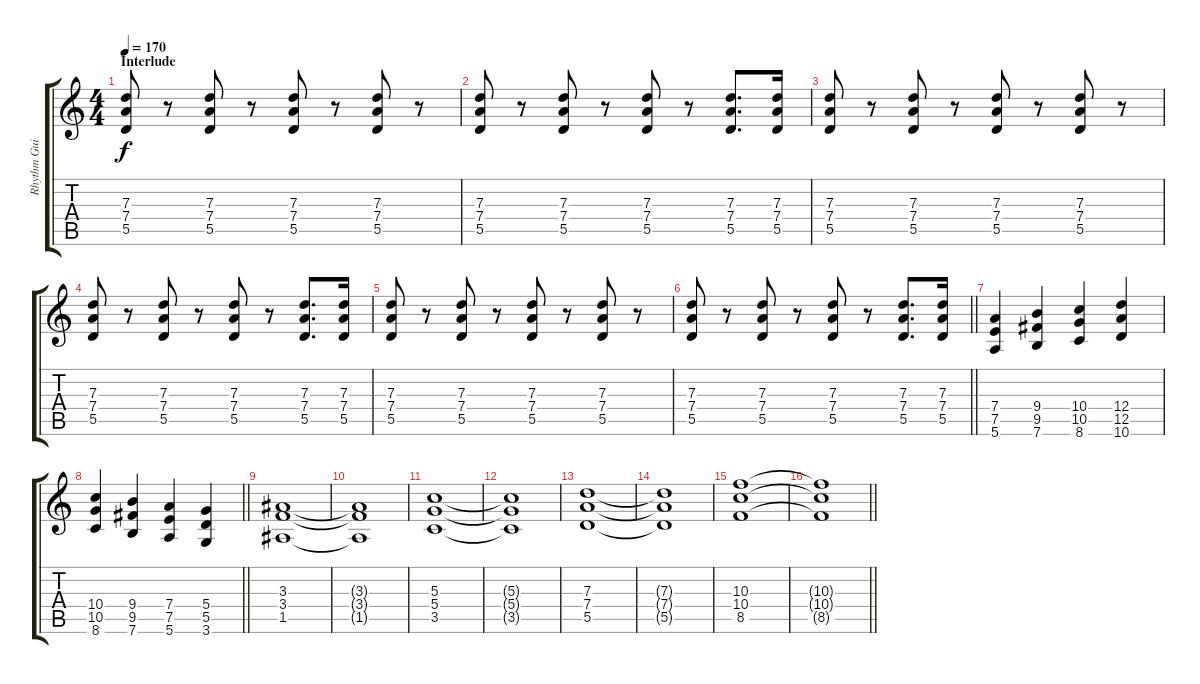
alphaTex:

\track ("Rhythm Guitar" "Rhythm Gui") {instrument overdrivenguitar}
\staff {score tabs}
\tuning (E4 B3 G3 D3 A2 E2) {hide}
\ts (4 4)
\section ("" "Interlude")
\tempo 170
\clef g2
\ks c
(7.3 7.4 5.5).8{dy f} r.8 (7.3 7.4 5.5).8 r.8 (7.3 7.4 5.5).8 r.8 (7.3 7.4 5.5).8 r.8 |
(7.3 7.4 5.5).8 r.8 (7.3 7.4 5.5).8 r.8 (7.3 7.4 5.5).8 r.8 (7.3 7.4 5.5).8{d} (7.3 7.4 5.5).16 |
(7.3 7.4 5.5).8 r.8 (7.3 7.4 5.5).8 r.8 (7.3 7.4 5.5).8 r.8 (7.3 7.4 5.5).8 r.8 |
(7.3 7.4 5.5).8 r.8 (7.3 7.4 5.5).8 r.8 (7.3 7.4 5.5).8 r.8 (7.3 7.4 5.5).8{d} (7.3 7.4 5.5).16 |
(7.3 7.4 5.5).8 r.8 (7.3 7.4 5.5).8 r.8 (7.3 7.4 5.5).8 r.8 (7.3 7.4 5.5).8 r.8 |
\barLineRight lightlight
(7.3 7.4 5.5).8 r.8 (7.3 7.4 5.5).8 r.8 (7.3 7.4 5.5).8 r.8 (7.3 7.4 5.5).8{d} (7.3 7.4 5.5).16 |
(7.4 7.5 5.6).4 (9.4 9.5 7.6).4 (10.4 10.5 8.6).4 (12.4 12.5 10.6).4 |
\barLineRight lightlight
(10.4 10.5 8.6).4 (9.4 9.5 7.6).4 (7.4 7.5 5.6).4 (5.4 5.5 3.6).4 |
(3.3 3.4 1.5).1 |
(3.3{t} 3.4{t} 1.5{t}).1 |
(5.3 5.4 3.5).1 |
(5.3{t} 5.4{t} 3.5{t}).1 |
(7.3 7.4 5.5).1 |
(7.3{t} 7.4{t} 5.5{t}).1 |
(10.3 10.4 8.5).1 |
\barLineRight lightlight
(10.3{t} 10.4{t} 8.5{t}).1
